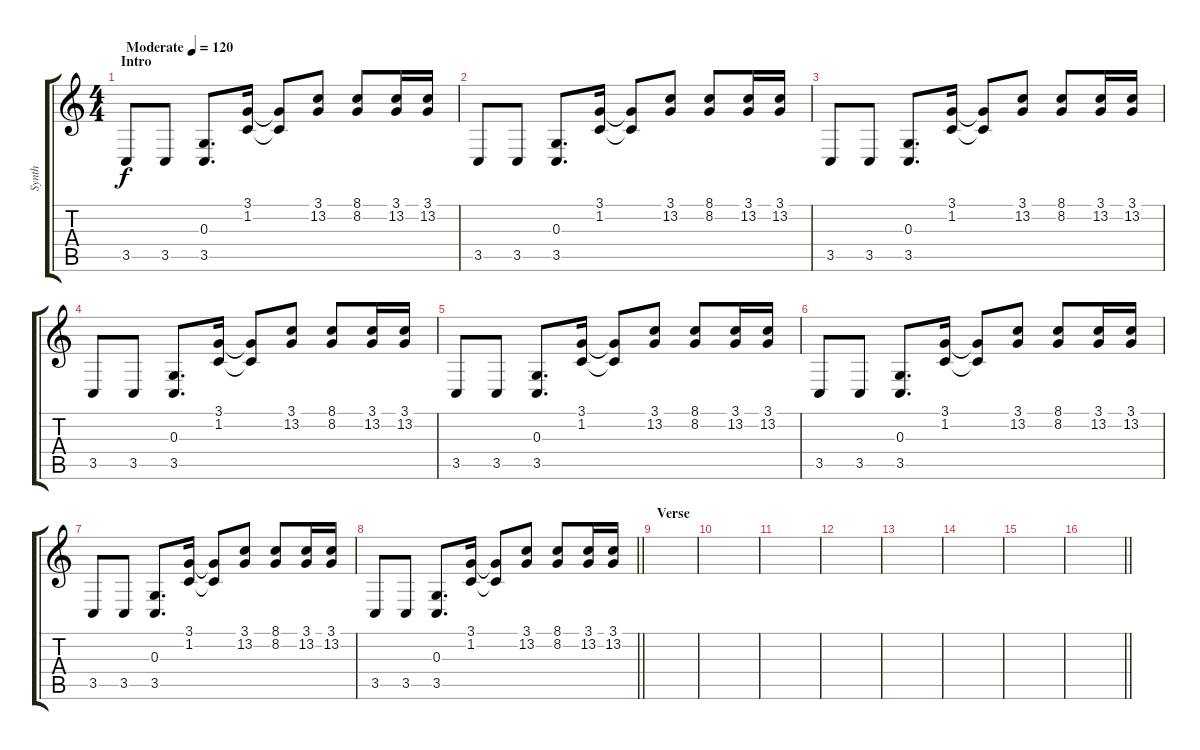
\track ("Synth" "Synth") {instrument lead1square}
\staff {score tabs}
\tuning (E4 B3 G3 D3 A2 E2) {hide}
\ts (4 4)
\section ("" "Intro")
\tempo (120 "Moderate")
\clef g2
\ks c
3.5.8{dy f instrument lead1square} 3.5.8 (0.3 3.5).8{d} (3.1 1.2).16 (3.1{t} 1.2{t}).8 (3.1 13.2).8 (8.1 8.2).8 (3.1 13.2).16 (3.1 13.2).16 |
3.5.8 3.5.8 (0.3 3.5).8{d} (3.1 1.2).16 (3.1{t} 1.2{t}).8 (3.1 13.2).8 (8.1 8.2).8 (3.1 13.2).16 (3.1 13.2).16 |
3.5.8 3.5.8 (0.3 3.5).8{d} (3.1 1.2).16 (3.1{t} 1.2{t}).8 (3.1 13.2).8 (8.1 8.2).8 (3.1 13.2).16 (3.1 13.2).16 |
3.5.8 3.5.8 (0.3 3.5).8{d} (3.1 1.2).16 (3.1{t} 1.2{t}).8 (3.1 13.2).8 (8.1 8.2).8 (3.1 13.2).16 (3.1 13.2).16 |
3.5.8 3.5.8 (0.3 3.5).8{d} (3.1 1.2).16 (3.1{t} 1.2{t}).8 (3.1 13.2).8 (8.1 8.2).8 (3.1 13.2).16 (3.1 13.2).16 |
3.5.8 3.5.8 (0.3 3.5).8{d} (3.1 1.2).16 (3.1{t} 1.2{t}).8 (3.1 13.2).8 (8.1 8.2).8 (3.1 13.2).16 (3.1 13.2).16 |
3.5.8 3.5.8 (0.3 3.5).8{d} (3.1 1.2).16 (3.1{t} 1.2{t}).8 (3.1 13.2).8 (8.1 8.2).8 (3.1 13.2).16 (3.1 13.2).16 |
\barLineRight lightlight
3.5.8 3.5.8 (0.3 3.5).8{d} (3.1 1.2).16 (3.1{t} 1.2{t}).8 (3.1 13.2).8 (8.1 8.2).8 (3.1 13.2).16 (3.1 13.2).16 |
\section ("" "Verse")
|
|
|
|
|
|
|
\barLineRight lightlight
